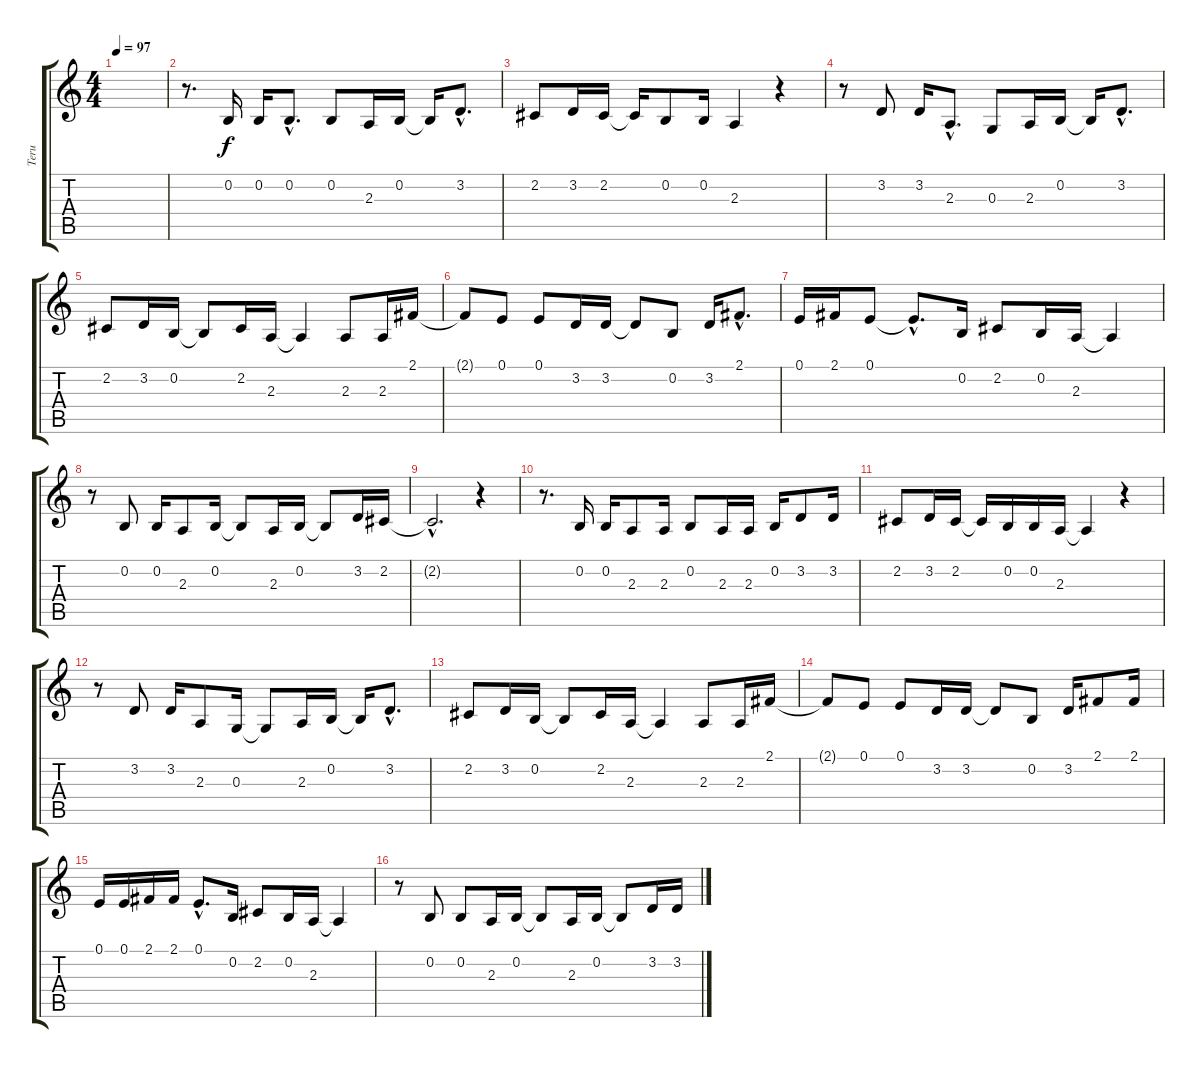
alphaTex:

\track ("Teru" "Teru") {instrument voiceoohs}
\staff {score tabs}
\tuning (E4 B3 G3 D3 A2 E2) {hide}
\ts (4 4)
\tempo 97
\clef g2
\ks c
|
r.8{d} 0.2.16 0.2.16 0.2{hac}.8{d} 0.2.8 2.3.16 0.2.16 0.2{t}.16 3.2{hac}.8{d} |
2.2.8 3.2.16 2.2.16 2.2{t}.16 0.2.8 0.2.16 2.3.4 r.4 |
r.8 3.2.8 3.2.16 2.3{hac}.8{d} 0.3.8 2.3.16 0.2.16 0.2{t}.16 3.2{hac}.8{d} |
2.2.8 3.2.16 0.2.16 0.2{t}.8 2.2.16 2.3.16 2.3{t}.4 2.3.8 2.3.16 2.1.16 |
2.1{t}.8 0.1.8 0.1.8 3.2.16 3.2.16 3.2{t}.8 0.2.8 3.2.16 2.1{hac}.8{d} |
0.1.16 2.1.16 0.1.8 0.1{hac t}.8{d} 0.2.16 2.2.8 0.2.16 2.3.16 2.3{t}.4 |
r.8 0.2.8 0.2.16 2.3.8 0.2.16 0.2{t}.8 2.3.16 0.2.16 0.2{t}.8 3.2.16 2.2.16 |
2.2{hac t}.2{d} r.4 |
r.8{d} 0.2.16 0.2.16 2.3.8 2.3.16 0.2.8 2.3.16 2.3.16 0.2.16 3.2.8 3.2.16 |
2.2.8 3.2.16 2.2.16 2.2{t}.16 0.2.16 0.2.16 2.3.16 2.3{t}.4 r.4 |
r.8 3.2.8 3.2.16 2.3.8 0.3.16 0.3{t}.8 2.3.16 0.2.16 0.2{t}.16 3.2{hac}.8{d} |
2.2.8 3.2.16 0.2.16 0.2{t}.8 2.2.16 2.3.16 2.3{t}.4 2.3.8 2.3.16 2.1.16 |
2.1{t}.8 0.1.8 0.1.8 3.2.16 3.2.16 3.2{t}.8 0.2.8 3.2.16 2.1.8 2.1.16 |
0.1.16 0.1.16 2.1.16 2.1.16 0.1{hac}.8{d} 0.2.16 2.2.8 0.2.16 2.3.16 2.3{t}.4 |
r.8 0.2.8 0.2.8 2.3.16 0.2.16 0.2{t}.8 2.3.16 0.2.16 0.2{t}.8 3.2.16 3.2.16
